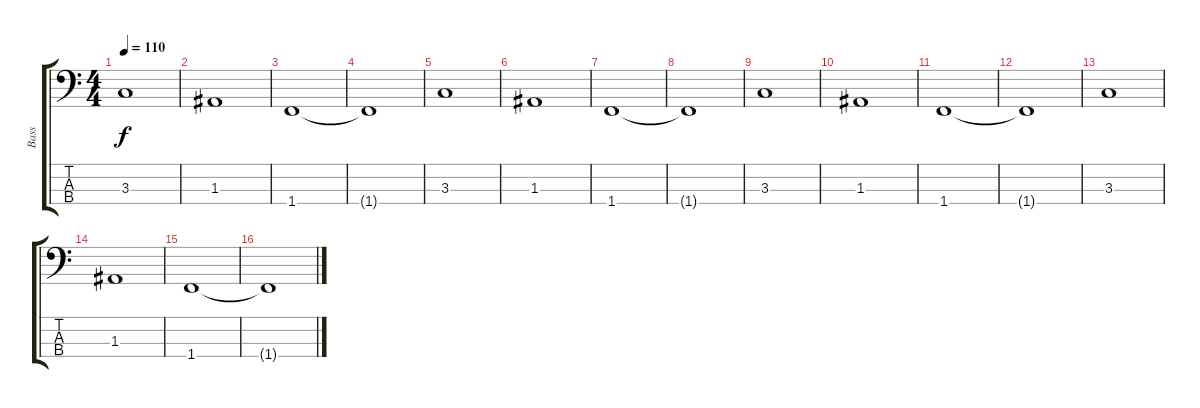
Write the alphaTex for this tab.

\track ("Bass" "Bass") {instrument fretlessbass}
\staff {score tabs}
\tuning (G2 D2 A1 E1) {hide}
\ts (4 4)
\tempo 110
\clef f4
\ks c
3.3.1{dy f} |
1.3.1 |
1.4.1 |
1.4{t}.1 |
3.3.1 |
1.3.1 |
1.4.1 |
1.4{t}.1 |
3.3.1 |
1.3.1 |
1.4.1 |
1.4{t}.1 |
3.3.1 |
1.3.1 |
1.4.1 |
1.4{t}.1
